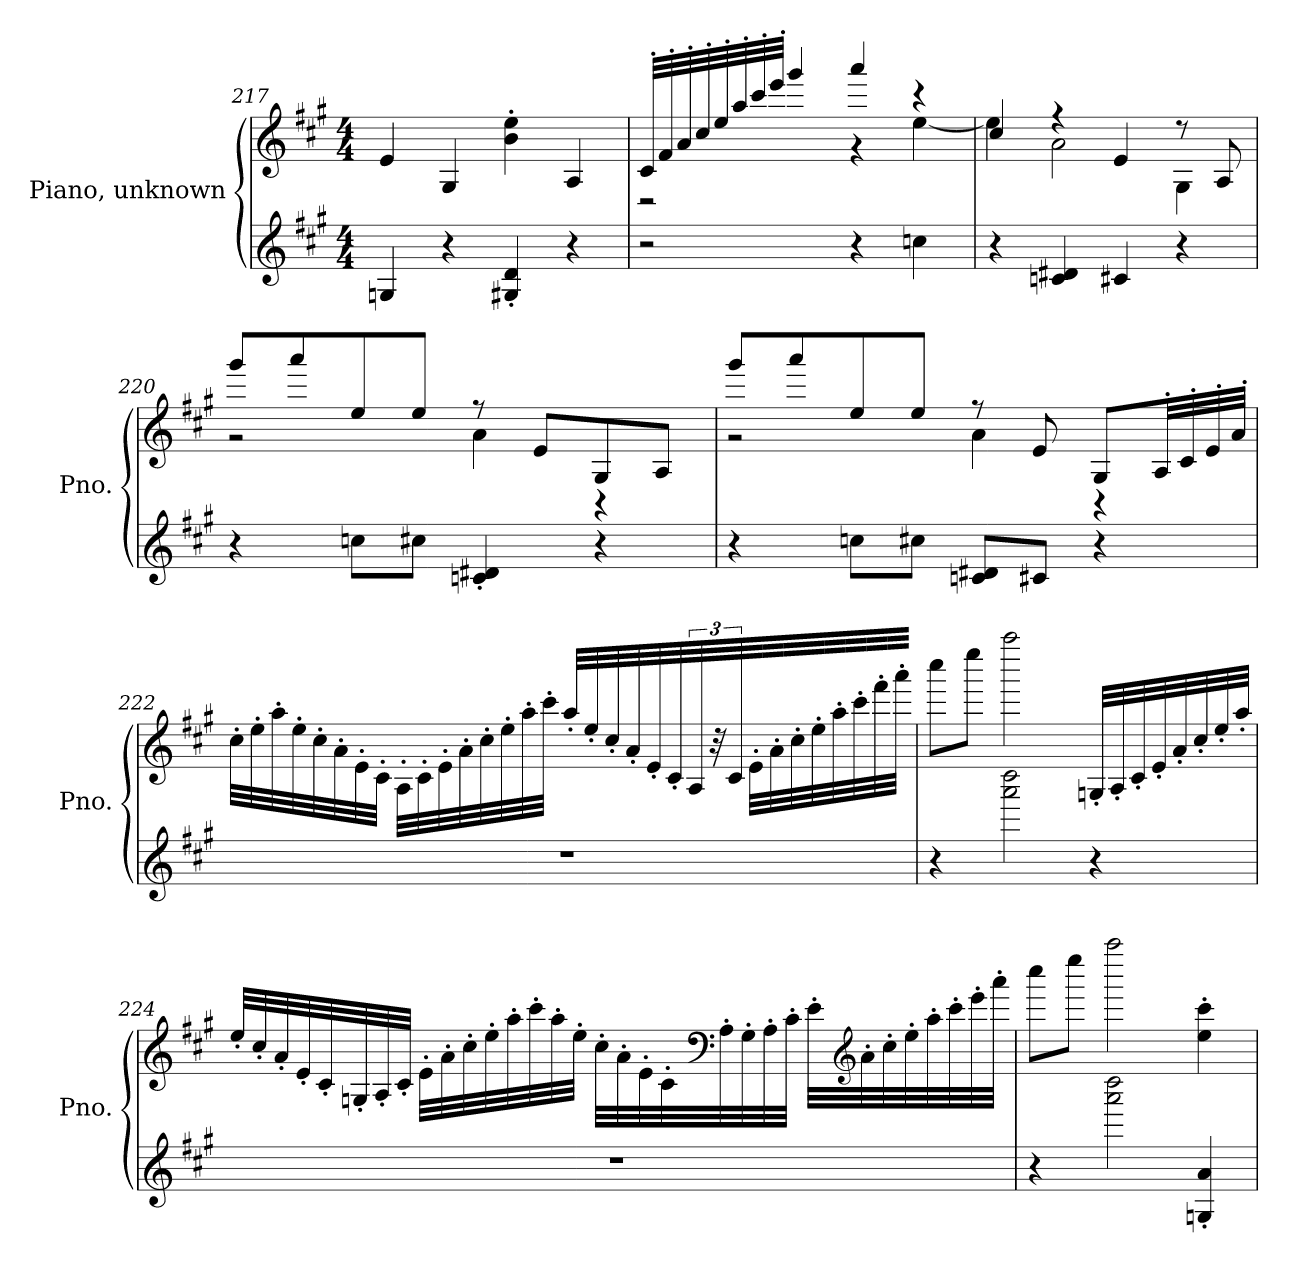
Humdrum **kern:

**kern	**kern
*part1	*part1
*staff2	*staff1
*I"Piano, unknown	*
*I'Pno.	*
*clefG2	*clefG2
*k[f#c#g#]	*k[f#c#g#]
*M4/4	*M4/4
=217	=217
4Gn/	4e/
4r	4G#/
4G#X/' 4d/'	4b\' 4ee\'
4r	4A/
!!LO:LB:g=z
=218	=218
*	*^
2r	32c#'/LLL	2r
.	32f#'/	.
.	32a'/	.
.	32cc#'/	.
.	32ee'/	.
.	32aa'/	.
.	32ccc#'/	.
.	32eee'/JJJ	.
.	4ggg#/	.
4r	4aaa/	4r
4ccn\	4r	[4ee\
=219	=219	=219
4r	4cc#/	4ee\]
4cn/ 4d#X/	4r	2a\
4c#X/	4e/	.
4r	8r	4G#\
.	8A/	.
=220	=220	=220
4r	8ggg#/L	2r
.	8aaa/	.
8ccn\L	8ee/	.
8cc#X\J	8ee/J	.
4cn/' 4d#X/'	8r	4a\
.	8e/L	.
4r	8G#/	4r
.	8A/J	.
!!LO:PB:g=z	!!
=221	=221	=221
4r	8ggg#/L	2r
.	8aaa/	.
8ccn\L	8ee/	.
8cc#X\J	8ee/J	.
8cn/ 8d#X/L	8r	4a\
8c#X/J	8e/	.
4r	8G#/L	4r
.	32A'/LL	.
.	32c#'/	.
.	32e'/	.
.	32a'/JJJ	.
*	*v	*v
!!LO:LB:g=z
=222	=222
1r	32cc#'\LLL
.	32ee'\
.	32aa'\
.	32ee'\
.	32cc#'\
.	32a'\
.	32e'\
.	32c#'\JJJ
.	32A'\LLL
.	32c#'\
.	32e'\
.	32a'\
.	32cc#'\
.	32ee'\
.	32aa'\
.	32ccc#'\JJJ
.	32aa'/LLL
.	32ee'/
.	32cc#'/
.	32a'/
.	32e'/
.	32c#'/
.	48A/JJJ
.	48r
.	48c#/
.	32e'\LLL
.	32a'\
.	32cc#'\
.	32ee'\
.	32aa'\
.	32ccc#'\
.	32fff#'\
.	32aaa'\JJJ
!!LO:LB:g=z
=223	=223
4r	8cccc#\L
.	8eeee\J
2aaa\ 2dddd\	2aaaa\
4r	32Gn'/LLL
.	32A'/
.	32c#'/
.	32e'/
.	32a'/
.	32cc#'/
.	32ee'/
.	32aa'/JJJ
!!LO:LB:g=z
=224	=224
1r	32ee'/LLL
.	32cc#'/
.	32a'/
.	32e'/
.	32c#'/
.	32Gn'/
.	32A'/
.	32c#'/JJJ
.	32e'\LLL
.	32a'\
.	32cc#'\
.	32ee'\
.	32aa'\
.	32ccc#'\
.	32aa'\
.	32ee'\JJJ
.	32cc#'\LLL
.	32a'\
.	32e'\
.	32c#'\
*	*clefF4
.	32A'\
.	32G'\
.	32A'\
.	32c#'\JJJ
.	32e'\LLL
*	*clefG2
.	32a'\
.	32cc#'\
.	32ee'\
.	32aa'\
.	32ccc#'\
.	32eee'\
.	32aaa'\JJJ
=225	=225
4r	8cccc#\L
.	8eeee\J
2aaa\ 2dddd\	2aaaa\
4Gn/' 4a/'	4ee\' 4ccc#\'
=	=
*-	*-
